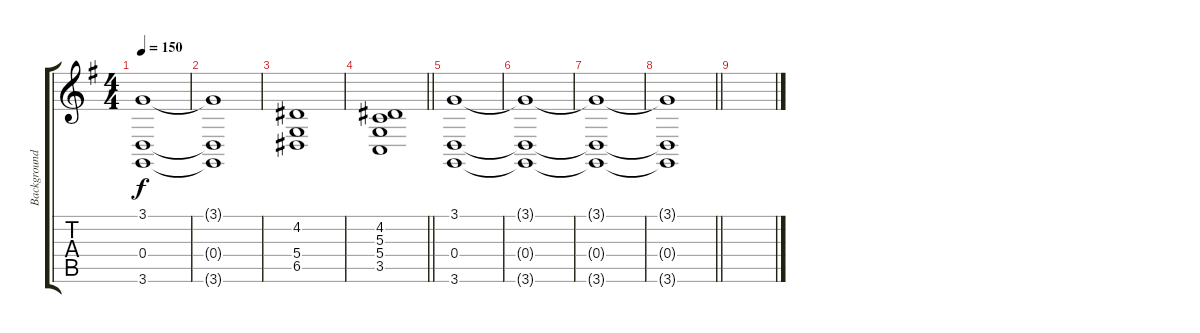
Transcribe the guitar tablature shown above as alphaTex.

\track ("Background" "Background") {instrument pad2warm}
\staff {score tabs}
\tuning (E4 B3 G3 D3 A2 E2) {hide}
\ts (4 4)
\tempo 150
\clef g2
\ks eminor
(3.1 0.4 3.6).1{dy f} |
(3.1{t} 0.4{t} 3.6{t}).1 |
(4.2 5.4 6.5).1 |
\barLineRight lightlight
(4.2 5.3 5.4 3.5).1 |
\section ("" "")
(3.1 0.4 3.6).1 |
(3.1{t} 0.4{t} 3.6{t}).1 |
(3.1{t} 0.4{t} 3.6{t}).1 |
\barLineRight lightlight
(3.1{t} 0.4{t} 3.6{t}).1 |
\section ("" "")
